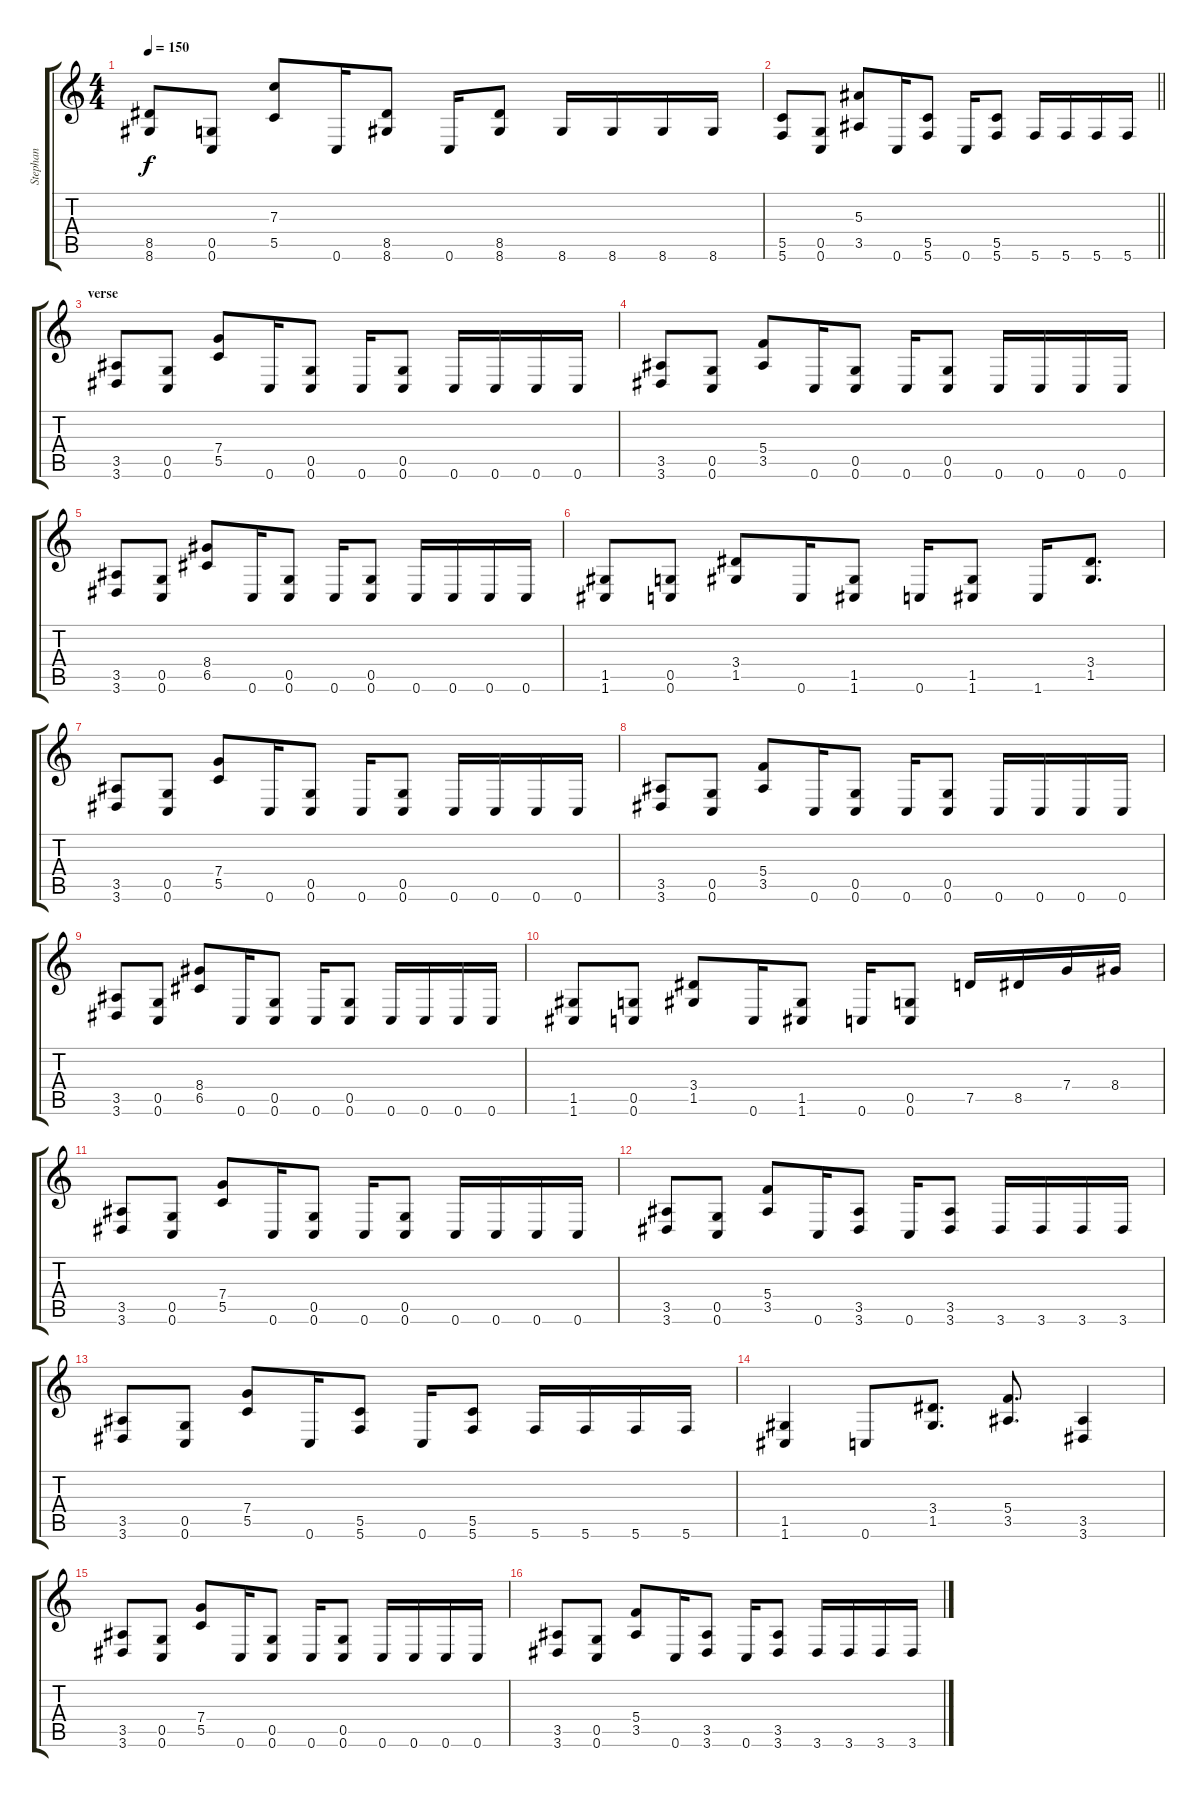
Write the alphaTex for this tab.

\track ("Stephan" "Stephan") {instrument distortionguitar}
\staff {score tabs}
\tuning (D4 A3 F3 C3 G2 C2) {hide}
\ts (4 4)
\tempo 150
\clef g2
\ks c
(8.5 8.6).8{dy f} (0.5 0.6).8 (7.3 5.5).8 0.6.16 (8.5 8.6).8 0.6.16 (8.5 8.6).8 8.6.16 8.6.16 8.6.16 8.6.16 |
\barLineRight lightlight
(5.5 5.6).8 (0.5 0.6).8 (5.3 3.5).8 0.6.16 (5.5 5.6).8 0.6.16 (5.5 5.6).8 5.6.16 5.6.16 5.6.16 5.6.16 |
\section ("" "verse")
(3.5 3.6).8 (0.5 0.6).8 (7.4 5.5).8 0.6.16 (0.5 0.6).8 0.6.16 (0.5 0.6).8 0.6.16 0.6.16 0.6.16 0.6.16 |
(3.5 3.6).8 (0.5 0.6).8 (5.4 3.5).8 0.6.16 (0.5 0.6).8 0.6.16 (0.5 0.6).8 0.6.16 0.6.16 0.6.16 0.6.16 |
(3.5 3.6).8 (0.5 0.6).8 (8.4 6.5).8 0.6.16 (0.5 0.6).8 0.6.16 (0.5 0.6).8 0.6.16 0.6.16 0.6.16 0.6.16 |
(1.5 1.6).8 (0.5 0.6).8 (3.4 1.5).8 0.6.16 (1.5 1.6).8 0.6.16 (1.5 1.6).8 1.6.16 (3.4 1.5).8{d} |
(3.5 3.6).8 (0.5 0.6).8 (7.4 5.5).8 0.6.16 (0.5 0.6).8 0.6.16 (0.5 0.6).8 0.6.16 0.6.16 0.6.16 0.6.16 |
(3.5 3.6).8 (0.5 0.6).8 (5.4 3.5).8 0.6.16 (0.5 0.6).8 0.6.16 (0.5 0.6).8 0.6.16 0.6.16 0.6.16 0.6.16 |
(3.5 3.6).8 (0.5 0.6).8 (8.4 6.5).8 0.6.16 (0.5 0.6).8 0.6.16 (0.5 0.6).8 0.6.16 0.6.16 0.6.16 0.6.16 |
(1.5 1.6).8 (0.5 0.6).8 (3.4 1.5).8 0.6.16 (1.5 1.6).8 0.6.16 (0.5 0.6).8 7.5.16 8.5.16 7.4.16 8.4.16 |
(3.5 3.6).8 (0.5 0.6).8 (7.4 5.5).8 0.6.16 (0.5 0.6).8 0.6.16 (0.5 0.6).8 0.6.16 0.6.16 0.6.16 0.6.16 |
(3.5 3.6).8 (0.5 0.6).8 (5.4 3.5).8 0.6.16 (3.5 3.6).8 0.6.16 (3.5 3.6).8 3.6.16 3.6.16 3.6.16 3.6.16 |
(3.5 3.6).8 (0.5 0.6).8 (7.4 5.5).8 0.6.16 (5.5 5.6).8 0.6.16 (5.5 5.6).8 5.6.16 5.6.16 5.6.16 5.6.16 |
(1.5 1.6).4 0.6.8 (3.4 1.5).8{d} (5.4 3.5).8{d} (3.5 3.6).4 |
(3.5 3.6).8 (0.5 0.6).8 (7.4 5.5).8 0.6.16 (0.5 0.6).8 0.6.16 (0.5 0.6).8 0.6.16 0.6.16 0.6.16 0.6.16 |
(3.5 3.6).8 (0.5 0.6).8 (5.4 3.5).8 0.6.16 (3.5 3.6).8 0.6.16 (3.5 3.6).8 3.6.16 3.6.16 3.6.16 3.6.16
